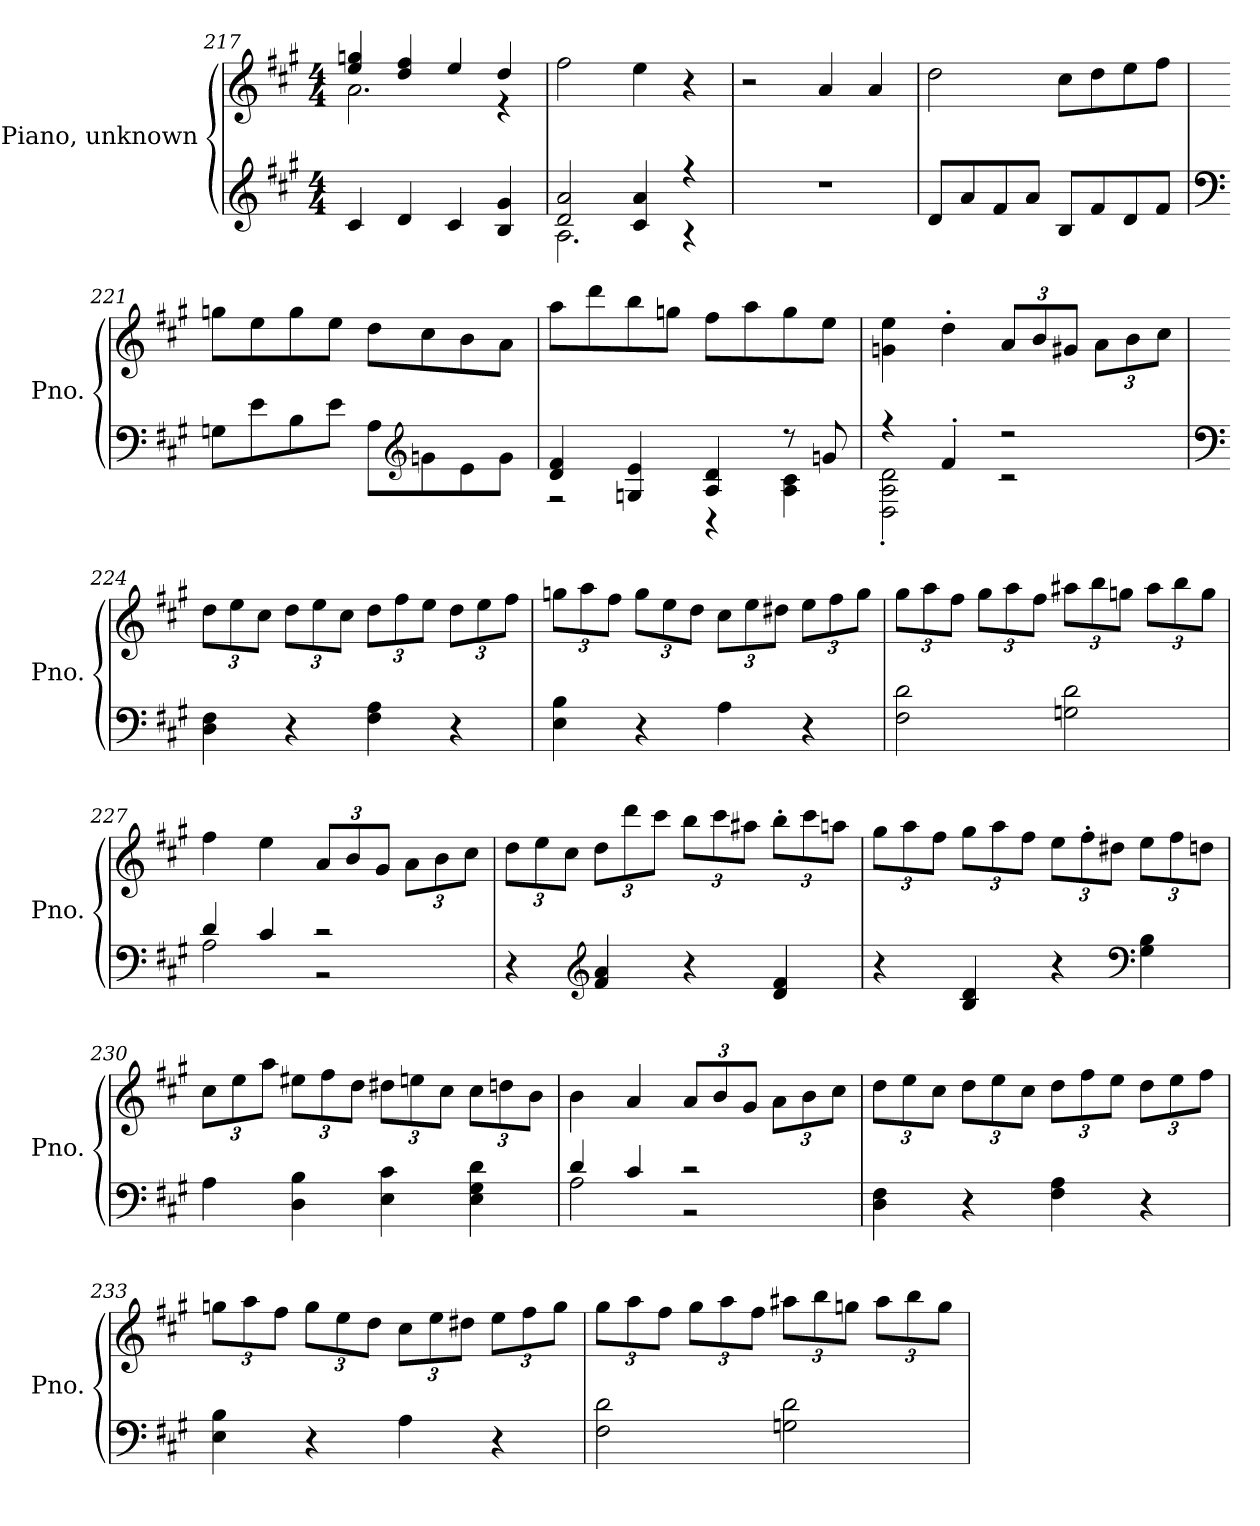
**kern	**kern
*part1	*part1
*staff2	*staff1
*I"Piano, unknown	*
*I'Pno.	*
*clefG2	*clefG2
*k[f#c#g#]	*k[f#c#g#]
*M4/4	*M4/4
=217	=217
*	*^
4c#/	4ee/ 4ggn/	2.a\
4d/	4dd/ 4ff#/	.
4c#/	4ee/	.
4B/ 4g#/	4dd/	4r
*	*v	*v
=218	=218
*^	*
2d/ 2a/	2.A\	2ff#\
4c#/ 4a/	.	4ee\
4r	4r	4r
*v	*v	*
=219	=219
1r	2r
.	4a/
.	4a/
=220	=220
8d/L	2dd\
8a/	.
8f#/	.
8a/J	.
8B/L	8cc#\L
8f#/	8dd\
8d/	8ee\
8f#/J	8ff#\J
!!LO:LB:g=z
=221	=221
*clefF4	*
8Gn\L	8ggn\L
8e\	8ee\
8B\	8gg\
8e\J	8ee\J
8A\L	8dd\L
*clefG2	*
8gn\	8cc#\
8e\	8b\
8g\J	8a\J
=222	=222
*^	*
4d/ 4f#/	2r	8aa\L
.	.	8ddd\
4Gn/ 4e/	.	8bb\
.	.	8ggn\J
4A/ 4d/	4r	8ff#\L
.	.	8aa\
8r	4A\ 4c#\	8gg\
8gn/	.	8ee\J
=223	=223	=223
4r	2D\' 2A\' 2d\'	4gn\ 4ee\
4f#'/	.	4dd'\
*	*	*Xbrackettup
2r	2r	12a/L
.	.	12b/
.	.	12g#X/J
.	.	12a\L
.	.	12b\
.	.	12cc#\J
*v	*v	*
!!LO:LB:g=z
=224	=224
*clefF4	*
4D\ 4F#\	12dd\L
.	12ee\
.	12cc#\J
4r	12dd\L
.	12ee\
.	12cc#\J
4F#\ 4A\	12dd\L
.	12ff#\
.	12ee\J
4r	12dd\L
.	12ee\
.	12ff#\J
=225	=225
4E\ 4B\	12ggn\L
.	12aa\
.	12ff#\J
4r	12gg\L
.	12ee\
.	12dd\J
4A\	12cc#\L
.	12ee\
.	12dd#X\J
4r	12ee\L
.	12ff#\
.	12gg\J
=226	=226
2F#\ 2d\	12gg#\L
.	12aa\
.	12ff#\J
.	12gg#\L
.	12aa\
.	12ff#\J
2Gn\ 2d\	12aa#X\L
.	12bb\
.	12ggn\J
.	12aa#\L
.	12bb\
.	12gg\J
!!LO:LB:g=z
=227	=227
*^	*
4d/	2A\	4ff#\
4c#/	.	4ee\
2r	2r	12a/L
.	.	12b/
.	.	12g#/J
.	.	12a\L
.	.	12b\
.	.	12cc#\J
*v	*v	*
=228	=228
4r	12dd\L
.	12ee\
.	12cc#\J
*clefG2	*
4f#/ 4a/	12dd\L
.	12ddd\
.	12ccc#\J
4r	12bb\L
.	12ccc#\
.	12aa#X\J
4d/ 4f#/	12bb'\L
.	12ccc#\
.	12aan\J
=229	=229
4r	12gg#\L
.	12aa\
.	12ff#\J
4B/ 4d/	12gg#\L
.	12aa\
.	12ff#\J
4r	12ee\L
.	12ff#'\
.	12dd#X\J
*clefF4	*
4G#\ 4B\	12ee\L
.	12ff#\
.	12ddn\J
!!LO:PB:g=z
=230	=230
4A\	12cc#\L
.	12ee\
.	12aa\J
4D\ 4B\	12ee#X\L
.	12ff#\
.	12dd\J
4E\ 4c#\	12dd#X\L
.	12een\
.	12cc#\J
4E\ 4G#\ 4d\	12cc#\L
.	12ddn\
.	12b\J
=231	=231
*^	*
4d/	2A\	4b\
4c#/	.	4a/
2r	2r	12a/L
.	.	12b/
.	.	12g#/J
.	.	12a\L
.	.	12b\
.	.	12cc#\J
*v	*v	*
=232	=232
4D\ 4F#\	12dd\L
.	12ee\
.	12cc#\J
4r	12dd\L
.	12ee\
.	12cc#\J
4F#\ 4A\	12dd\L
.	12ff#\
.	12ee\J
4r	12dd\L
.	12ee\
.	12ff#\J
!!LO:LB:g=z
=233	=233
4E\ 4B\	12ggn\L
.	12aa\
.	12ff#\J
4r	12gg\L
.	12ee\
.	12dd\J
4A\	12cc#\L
.	12ee\
.	12dd#X\J
4r	12ee\L
.	12ff#\
.	12gg\J
=234	=234
2F#\ 2d\	12gg#\L
.	12aa\
.	12ff#\J
.	12gg#\L
.	12aa\
.	12ff#\J
2Gn\ 2d\	12aa#X\L
.	12bb\
.	12ggn\J
.	12aa#\L
.	12bb\
.	12gg\J
=	=
*-	*-
